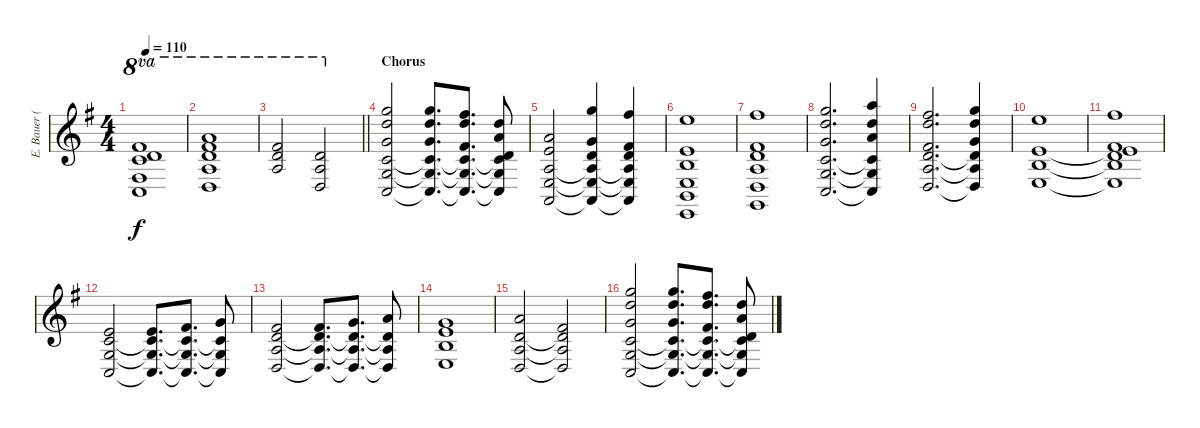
\track ("E. Bauer (Keyboard)" "E. Bauer (") {instrument stringensemble1}
\staff {score}
\tuning (E4 B3 G3 D3 A2 E2) {hide}
\ts (4 4)
\tempo 110
\clef g2
\ks eminor
(14.1 15.2{t} 17.3{t} 16.4 15.5{t}).1{ot 8va dy f} |
(17.1 19.2 19.3 19.4 17.5).1{ot 8va} |
\barLineRight lightlight
(14.1 15.2 14.3).2{ot 8va} (10.1 10.2 7.3).2{ot 8va} |
\section ("" "Chorus")
(15.1 15.2 12.3 10.4 10.5 8.6).2 (15.1 15.2 12.3 10.4{t} 10.5{t} 8.6{t}).8{d} (14.1 15.2 11.3 10.4{t} 10.5{t} 8.6{t}).8{d} (10.1 10.2 7.3 10.4{t} 10.5{t} 8.6{t}).8 |
(10.2 9.3 7.4 7.5 5.6).2 (15.1 8.2 7.3 7.4{t} 7.5{t} 5.6{t}).4 (14.1 7.2 7.3 7.4{t} 7.5{t} 5.6{t}).4 |
(12.1 5.2 4.3 2.4 2.5 0.6).1 |
(14.1 7.2 7.3 7.4 5.5 3.6).1 |
(15.1 15.2 12.3 10.4 10.5 8.6).2{d} (17.1 15.2 14.3 10.4{t} 10.5{t} 8.6{t}).4 |
(14.1 15.2 11.3 12.4 12.5 10.6).2{d} (15.1 15.2 12.3 12.4{t} 12.5{t} 10.6{t}).4 |
(12.1 14.4 14.5 12.6).1 |
(14.1 7.2 7.3 14.4{t} 14.5{t} 12.6{t}).1 |
(5.2 5.3 5.4 3.5).2 (5.2 5.3{t} 5.4{t} 3.5{t}).8{d} (7.2 5.3{t} 5.4{t} 3.5{t}).8{d} (8.2 5.3{t} 5.4{t} 3.5{t}).8 |
(7.2 7.3 7.4 5.5).2 (7.2 7.3{t} 7.4{t} 5.5{t}).8{d} (8.2 7.3{t} 7.4{t} 5.5{t}).8{d} (10.2 7.3{t} 7.4{t} 5.5{t}).8 |
(8.2 9.3 9.4 7.5).1 |
(10.2 7.3 7.4 5.5).2 (7.2 7.3{t} 7.4{t} 5.5{t}).2 |
(15.1 15.2 12.3 10.4 10.5 8.6).2 (15.1 15.2 12.3 10.4{t} 10.5{t} 8.6{t}).8{d} (14.1 15.2 11.3 10.4{t} 10.5{t} 8.6{t}).8{d} (10.1 10.2 7.3 10.4{t} 10.5{t} 8.6{t}).8
